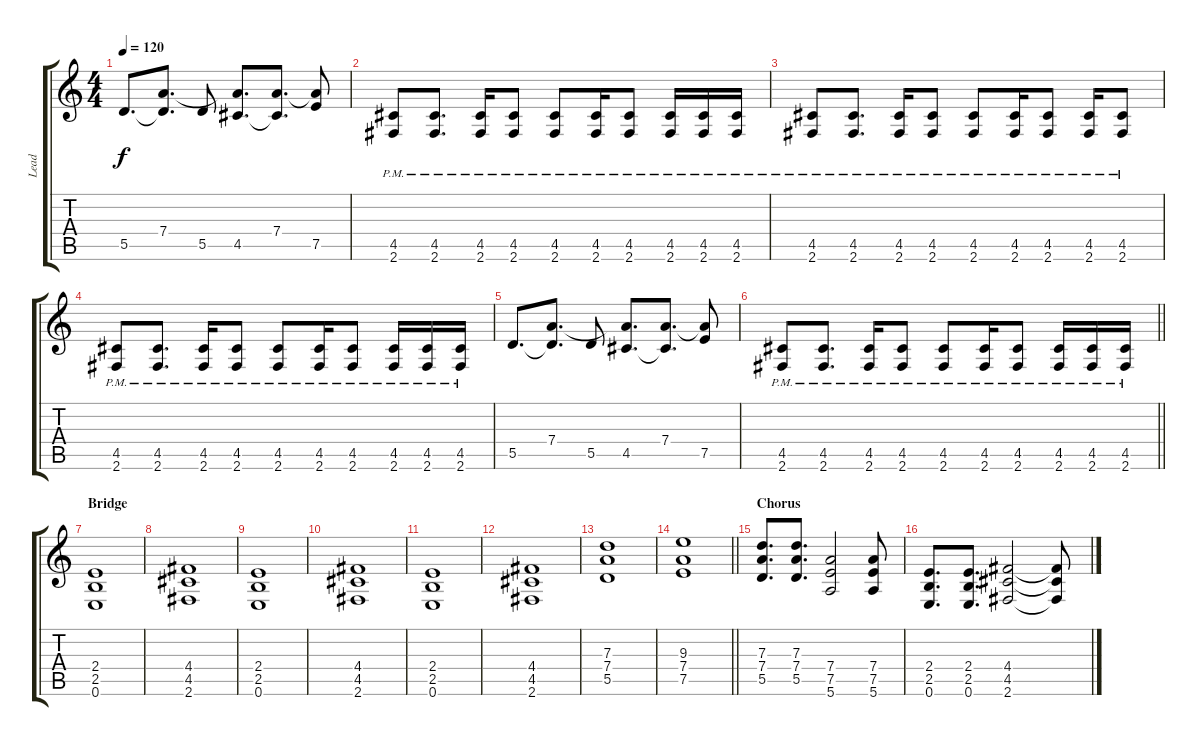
\track ("Lead" "Lead") {instrument distortionguitar}
\staff {score tabs}
\tuning (E4 B3 G3 D3 A2 E2) {hide}
\ts (4 4)
\tempo 120
\clef g2
\ks c
5.5.8{d dy f} (7.4 5.5{t}).8{d} 5.5.8 (7.4{t} 4.5).8{d} (7.4 4.5{t}).8{d} (7.4{t} 7.5).8 |
(4.5{pm} 2.6{pm}).8 (4.5{pm} 2.6{pm}).8{d} (4.5{pm} 2.6{pm}).16 (4.5{pm} 2.6{pm}).8 (4.5{pm} 2.6{pm}).8 (4.5{pm} 2.6{pm}).16 (4.5{pm} 2.6{pm}).8 (4.5{pm} 2.6{pm}).16 (4.5{pm} 2.6{pm}).16 (4.5{pm} 2.6{pm}).16 |
(4.5{pm} 2.6{pm}).8 (4.5{pm} 2.6{pm}).8{d} (4.5{pm} 2.6{pm}).16 (4.5{pm} 2.6{pm}).8 (4.5{pm} 2.6{pm}).8 (4.5{pm} 2.6{pm}).16 (4.5{pm} 2.6{pm}).8 (4.5{pm} 2.6{pm}).16 (4.5{pm} 2.6{pm}).8 |
(4.5{pm} 2.6{pm}).8 (4.5{pm} 2.6{pm}).8{d} (4.5{pm} 2.6{pm}).16 (4.5{pm} 2.6{pm}).8 (4.5{pm} 2.6{pm}).8 (4.5{pm} 2.6{pm}).16 (4.5{pm} 2.6{pm}).8 (4.5{pm} 2.6{pm}).16 (4.5{pm} 2.6{pm}).16 (4.5{pm} 2.6{pm}).16 |
5.5.8{d} (7.4 5.5{t}).8{d} 5.5.8 (7.4{t} 4.5).8{d} (7.4 4.5{t}).8{d} (7.4{t} 7.5).8 |
\barLineRight lightlight
(4.5{pm} 2.6{pm}).8 (4.5{pm} 2.6{pm}).8{d} (4.5{pm} 2.6{pm}).16 (4.5{pm} 2.6{pm}).8 (4.5{pm} 2.6{pm}).8 (4.5{pm} 2.6{pm}).16 (4.5{pm} 2.6{pm}).8 (4.5{pm} 2.6{pm}).16 (4.5{pm} 2.6{pm}).16 (4.5{pm} 2.6{pm}).16 |
\section ("" "Bridge")
(2.4 2.5 0.6).1 |
(4.4 4.5 2.6).1 |
(2.4 2.5 0.6).1 |
(4.4 4.5 2.6).1 |
(2.4 2.5 0.6).1 |
(4.4 4.5 2.6).1 |
(7.3 7.4 5.5).1 |
\barLineRight lightlight
(9.3 7.4 7.5).1 |
\section ("" "Chorus")
(7.3 7.4 5.5).8{d} (7.3 7.4 5.5).8{d} (7.4 7.5 5.6).2 (7.4 7.5 5.6).8 |
(2.4 2.5 0.6).8{d} (2.4 2.5 0.6).8{d} (4.4 4.5 2.6).2 (4.4{t} 4.5{t} 2.6{t}).8
